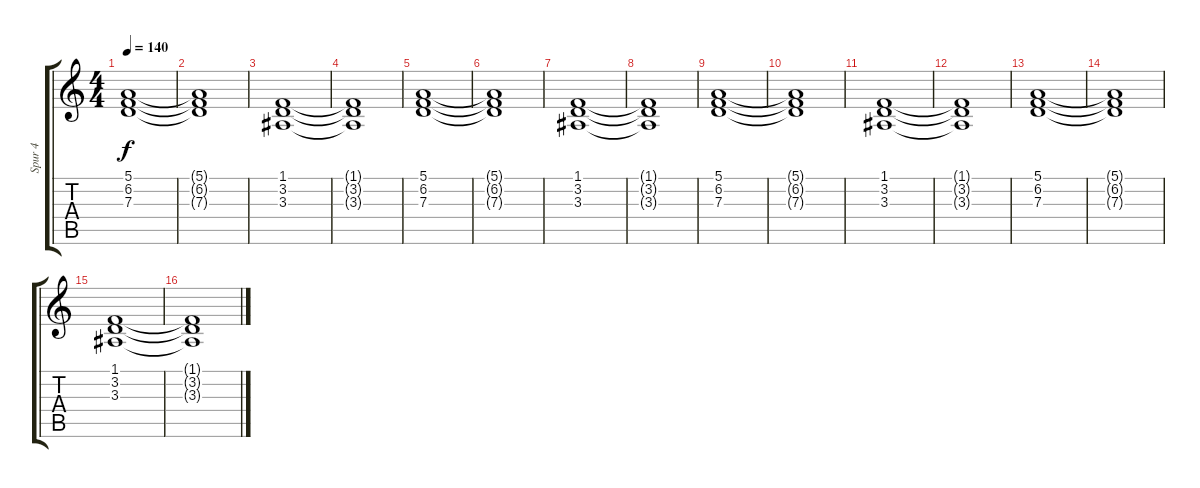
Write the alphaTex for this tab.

\track ("Spur 4" "Spur 4") {instrument pad2warm}
\staff {score tabs}
\tuning (E4 B3 G3 D3 A2 E2) {hide}
\ts (4 4)
\tempo 140
\clef g2
\ks c
(5.1 6.2 7.3).1{dy f} |
(5.1{t} 6.2{t} 7.3{t}).1 |
(1.1 3.2 3.3).1 |
(1.1{t} 3.2{t} 3.3{t}).1 |
(5.1 6.2 7.3).1 |
(5.1{t} 6.2{t} 7.3{t}).1 |
(1.1 3.2 3.3).1 |
(1.1{t} 3.2{t} 3.3{t}).1 |
(5.1 6.2 7.3).1 |
(5.1{t} 6.2{t} 7.3{t}).1 |
(1.1 3.2 3.3).1 |
(1.1{t} 3.2{t} 3.3{t}).1 |
(5.1 6.2 7.3).1 |
(5.1{t} 6.2{t} 7.3{t}).1 |
(1.1 3.2 3.3).1 |
(1.1{t} 3.2{t} 3.3{t}).1
